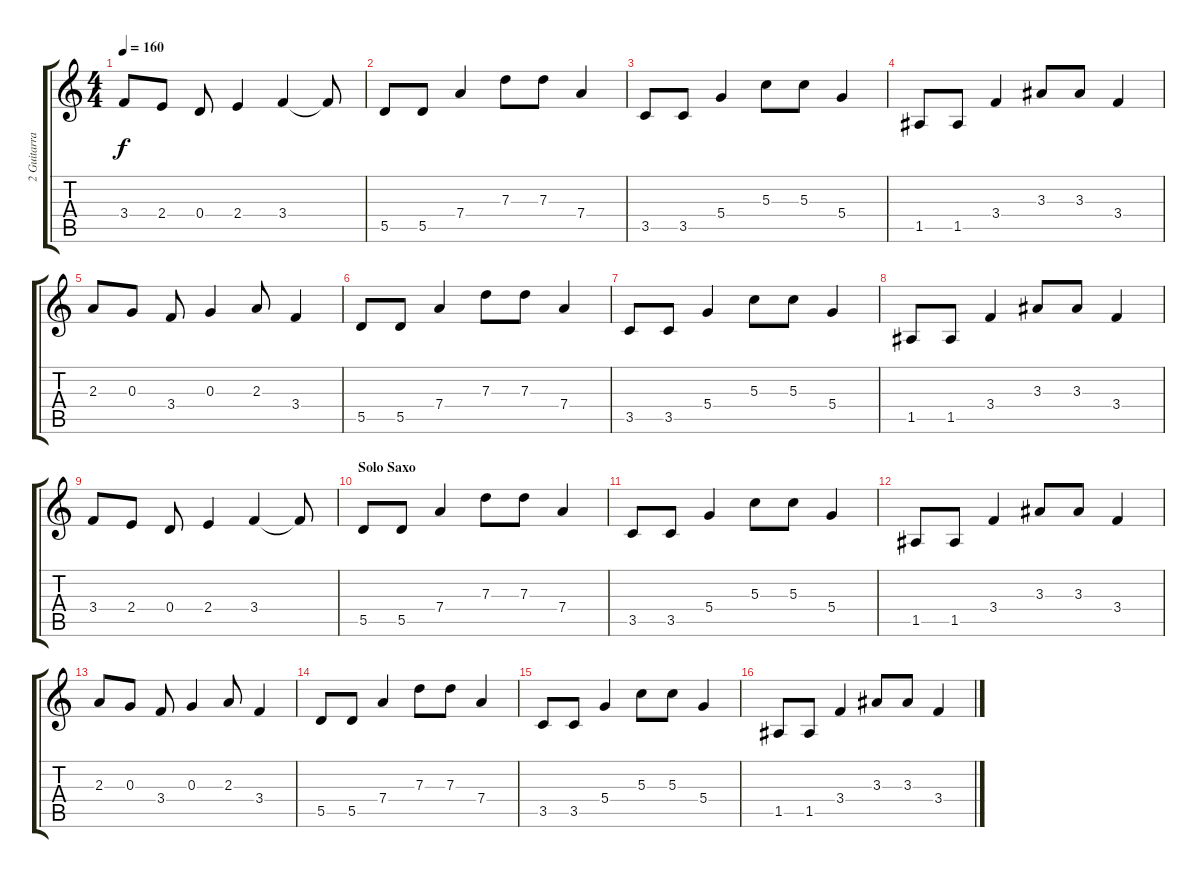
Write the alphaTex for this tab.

\track ("2 Guitarra" "2 Guitarra") {instrument electricguitarclean}
\staff {score tabs}
\tuning (E4 B3 G3 D3 A2 E2) {hide}
\ts (4 4)
\tempo 160
\clef g2
\ks c
3.4.8{dy f} 2.4.8 0.4.8 2.4.4 3.4.4 3.4{t}.8 |
5.5.8 5.5.8 7.4.4 7.3.8 7.3.8 7.4.4 |
3.5.8 3.5.8 5.4.4 5.3.8 5.3.8 5.4.4 |
1.5.8 1.5.8 3.4.4 3.3.8 3.3.8 3.4.4 |
2.3.8 0.3.8 3.4.8 0.3.4 2.3.8 3.4.4 |
5.5.8 5.5.8 7.4.4 7.3.8 7.3.8 7.4.4 |
3.5.8 3.5.8 5.4.4 5.3.8 5.3.8 5.4.4 |
1.5.8 1.5.8 3.4.4 3.3.8 3.3.8 3.4.4 |
3.4.8 2.4.8 0.4.8 2.4.4 3.4.4 3.4{t}.8 |
\section ("" "Solo Saxo")
5.5.8 5.5.8 7.4.4 7.3.8 7.3.8 7.4.4 |
3.5.8 3.5.8 5.4.4 5.3.8 5.3.8 5.4.4 |
1.5.8 1.5.8 3.4.4 3.3.8 3.3.8 3.4.4 |
2.3.8 0.3.8 3.4.8 0.3.4 2.3.8 3.4.4 |
5.5.8 5.5.8 7.4.4 7.3.8 7.3.8 7.4.4 |
3.5.8 3.5.8 5.4.4 5.3.8 5.3.8 5.4.4 |
1.5.8 1.5.8 3.4.4 3.3.8 3.3.8 3.4.4
